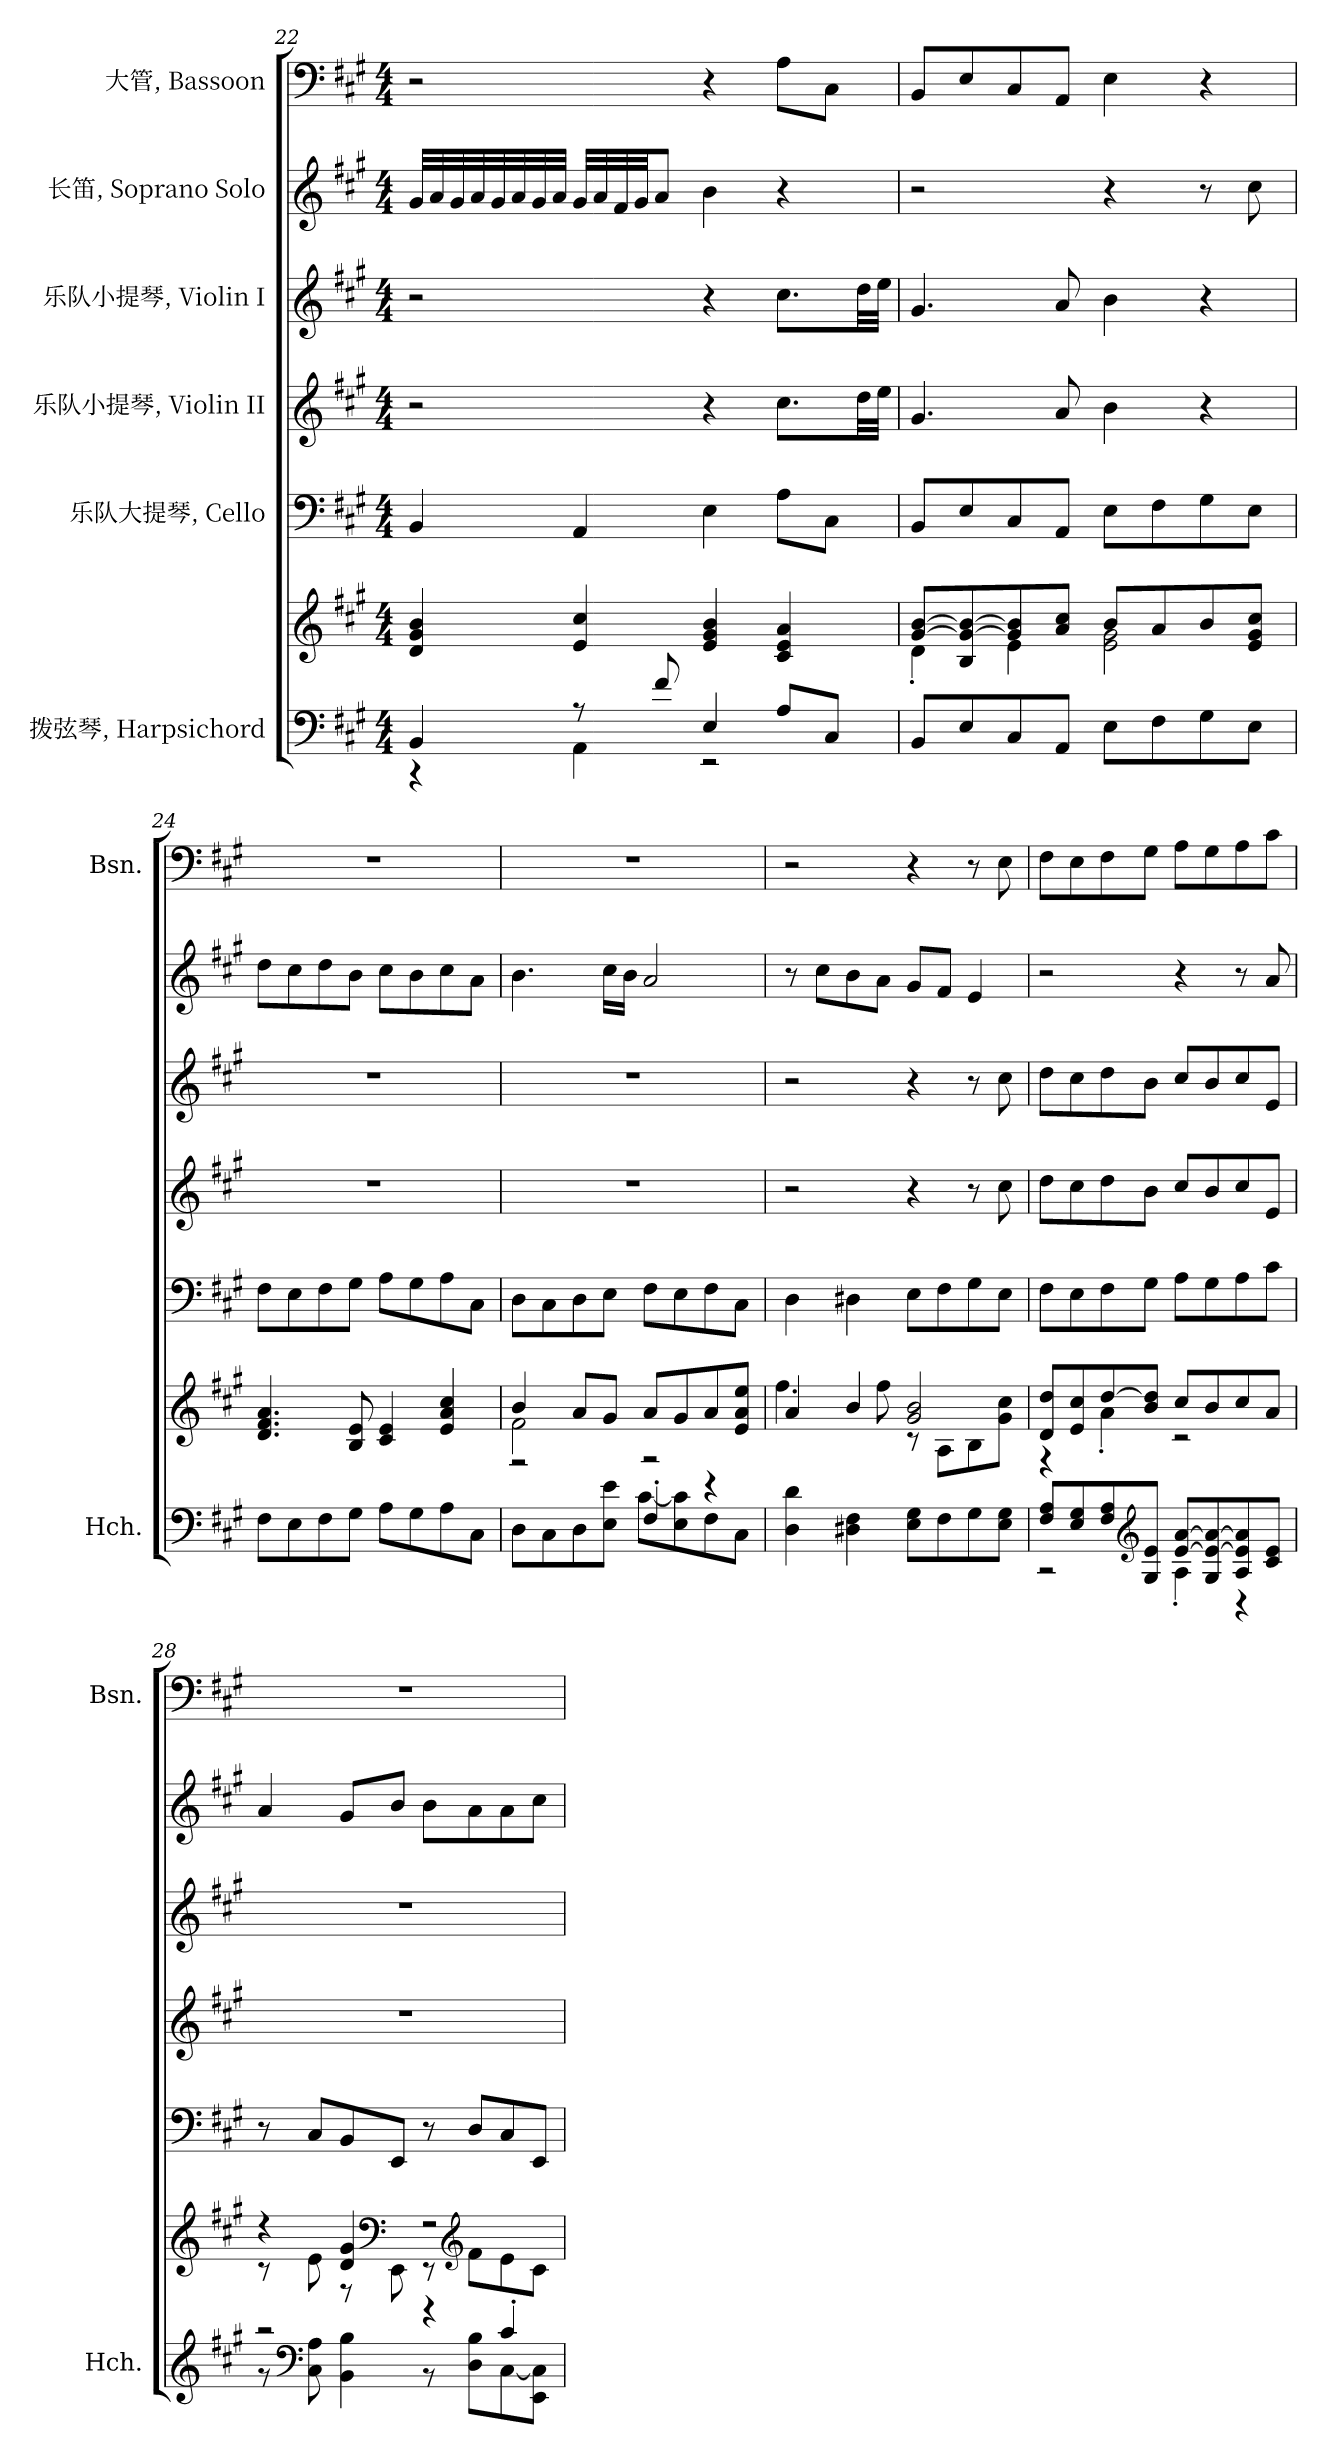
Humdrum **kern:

**kern	**kern	**kern	**kern	**kern	**kern	**kern
*part6	*part6	*part5	*part4	*part3	*part2	*part1
*staff7	*staff6	*staff5	*staff4	*staff3	*staff2	*staff1
*I"拨弦琴, Harpsichord	*	*I"乐队大提琴, Cello	*I"乐队小提琴, Violin II	*I"乐队小提琴, Violin I	*I"长笛, Soprano Solo	*I"大管, Bassoon
*I'Hch.	*	*	*	*	*	*I'Bsn.
!!LO:PB:g=z
*clefF4	*clefG2	*clefF4	*clefG2	*clefG2	*clefG2	*clefF4
*k[f#c#g#]	*k[f#c#g#]	*k[f#c#g#]	*k[f#c#g#]	*k[f#c#g#]	*k[f#c#g#]	*k[f#c#g#]
*M4/4	*M4/4	*M4/4	*M4/4	*M4/4	*M4/4	*M4/4
=22	=22	=22	=22	=22	=22	=22
*^	*	*	*	*	*	*
4BB/	4r	4d/ 4g#/ 4b/	4BB/	2r	2r	32g#/LLL	2r
.	.	.	.	.	.	32a/	.
.	.	.	.	.	.	32g#/	.
.	.	.	.	.	.	32a/	.
.	.	.	.	.	.	32g#/	.
.	.	.	.	.	.	32a/	.
.	.	.	.	.	.	32g#/	.
.	.	.	.	.	.	32a/JJJ	.
8r	4AA\	4e/ 4cc#/	4AA/	.	.	32g#/LLL	.
.	.	.	.	.	.	32a/	.
.	.	.	.	.	.	32f#/	.
.	.	.	.	.	.	32g#/JJ	.
8f#/	.	.	.	.	.	8a/J	.
4E/	2r	4e/ 4g#/ 4b/	4E\	4r	4r	4b\	4r
8A/L	.	4c#/ 4e/ 4a/	8A\L	8.cc#\L	8.cc#\L	4r	8A\L
8C#/J	.	.	8C#\J	.	.	.	8C#\J
.	.	.	.	32dd\LL	32dd\LL	.	.
.	.	.	.	32ee\JJJ	32ee\JJJ	.	.
*v	*v	*	*	*	*	*	*
=23	=23	=23	=23	=23	=23	=23
*	*^	*	*	*	*	*
8BB/L	[8g#/ [8b/L	4d'\	8BB/L	4.g#/	4.g#/	2r	8BB/L
8E/	8B/ 8g#/_ 8b/_	.	8E/	.	.	.	8E/
8C#/	8g#/] 8b/]	4e\	8C#/	.	.	.	8C#/
8AA/J	8a/ 8cc#/J	.	8AA/J	8a/	8a/	.	8AA/J
8E\L	8b/L	2e\ 2g#\	8E\L	4b\	4b\	4r	4E\
8F#\	8a/	.	8F#\	.	.	.	.
8G#\	8b/	.	8G#\	4r	4r	8r	4r
8E\J	8e/ 8g#/ 8cc#/J	.	8E\J	.	.	8cc#\	.
*	*v	*v	*	*	*	*	*
=24	=24	=24	=24	=24	=24	=24
8F#\L	4.d/ 4.f#/ 4.a/	8F#\L	1r	1r	8dd\L	1r
8E\	.	8E\	.	.	8cc#\	.
8F#\	.	8F#\	.	.	8dd\	.
8G#\J	8B/ 8e/	8G#\J	.	.	8b\J	.
8A\L	4c#/ 4e/	8A\L	.	.	8cc#\L	.
8G#\	.	8G#\	.	.	8b\	.
8A\	4e/ 4a/ 4cc#/	8A\	.	.	8cc#\	.
8C#\J	.	8C#\J	.	.	8a\J	.
!!LO:PB:g=z
=25	=25	=25	=25	=25	=25	=25
*^	*^	*	*	*	*	*
2r	8D\L	4b/	2f#\	8D\L	1r	1r	4.b\	1r
.	8C#\	.	.	8C#\	.	.	.	.
.	8D\	8a/L	.	8D\	.	.	.	.
.	8E\ 8e\J	8g#/J	.	8E\J	.	.	16cc#\LL	.
.	.	.	.	.	.	.	16b\JJ	.
4F#'/	[8c#\L	8a/L	2r	8F#\L	.	.	2a/	.
.	8E\ 8c#\]	8g#/	.	8E\	.	.	.	.
4r	8F#\	8a/	.	8F#\	.	.	.	.
.	8C#\J	8e/ 8a/ 8ee/J	.	8C#\J	.	.	.	.
*v	*v	*	*	*	*	*	*	*
=26	=26	=26	=26	=26	=26	=26	=26
4D\ 4d\	4a/	4.ff#\	4D\	2r	2r	8r	2r
.	.	.	.	.	.	8cc#\L	.
4D#X\ 4F#\	4b/	.	4D#X\	.	.	8b\	.
.	.	8ff#\	.	.	.	8a\J	.
8E\ 8G#\L	2g#/ 2b/	8r	8E\L	4r	4r	8g#/L	4r
8F#\	.	8A\L	8F#\	.	.	8f#/J	.
8G#\	.	8B\	8G#\	8r	8r	4e/	8r
8E\ 8G#\J	.	8g#\ 8cc#\J	8E\J	8cc#\	8cc#\	.	8E\
=27	=27	=27	=27	=27	=27	=27	=27
*^	*	*	*	*	*	*	*
8F#/ 8A/L	2r	8d/ 8dd/L	4r	8F#\L	8dd\L	8dd\L	2r	8F#\L
8E/ 8G#/	.	8e/ 8cc#/	.	8E\	8cc#\	8cc#\	.	8E\
8F#/ 8A/	.	[8dd/	4a'\	8F#\	8dd\	8dd\	.	8F#\
*clefG2	*	*	*	*	*	*	*	*
8G#/ 8e/J	.	8b/ 8dd/]J	.	8G#\J	8b\J	8b\J	.	8G#\J
[8e/ [8a/L	4A'\	8cc#/L	2r	8A\L	8cc#/L	8cc#/L	4r	8A\L
8G#/ 8e/_ 8a/_	.	8b/	.	8G#\	8b/	8b/	.	8G#\
8A/ 8e/] 8a/]	4r	8cc#/	.	8A\	8cc#/	8cc#/	8r	8A\
8c#/ 8e/J	.	8a/J	.	8c#\J	8e/J	8e/J	8a/	8c#\J
!!LO:PB:g=z
=28	=28	=28	=28	=28	=28	=28	=28	=28
2r	8r	4r	8r	8r	1r	1r	4a/	1r
*clefF4	*	*	*	*	*	*	*	*
.	8C#\ 8A\	.	8e\	8C#/L	.	.	.	.
.	4BB\ 4B\	4d/ 4g#/	8r	8BB/	.	.	8g#/L	.
*	*	*clefF4	*	*	*	*	*	*
.	.	.	8EE\	8EE/J	.	.	8b/J	.
4r	8r	2r	8r	8r	.	.	8b\L	.
*	*	*clefG2	*	*	*	*	*	*
.	8D\ 8B\L	.	8f#\L	8D/L	.	.	8a\	.
4c#'/	[8C#\	.	8e\	8C#/	.	.	8a\	.
.	8EE\ 8C#\]J	.	8c#\J	8EE/J	.	.	8cc#\J	.
*v	*v	*	*	*	*	*	*	*
*	*v	*v	*	*	*	*	*
=	=	=	=	=	=	=
*-	*-	*-	*-	*-	*-	*-
